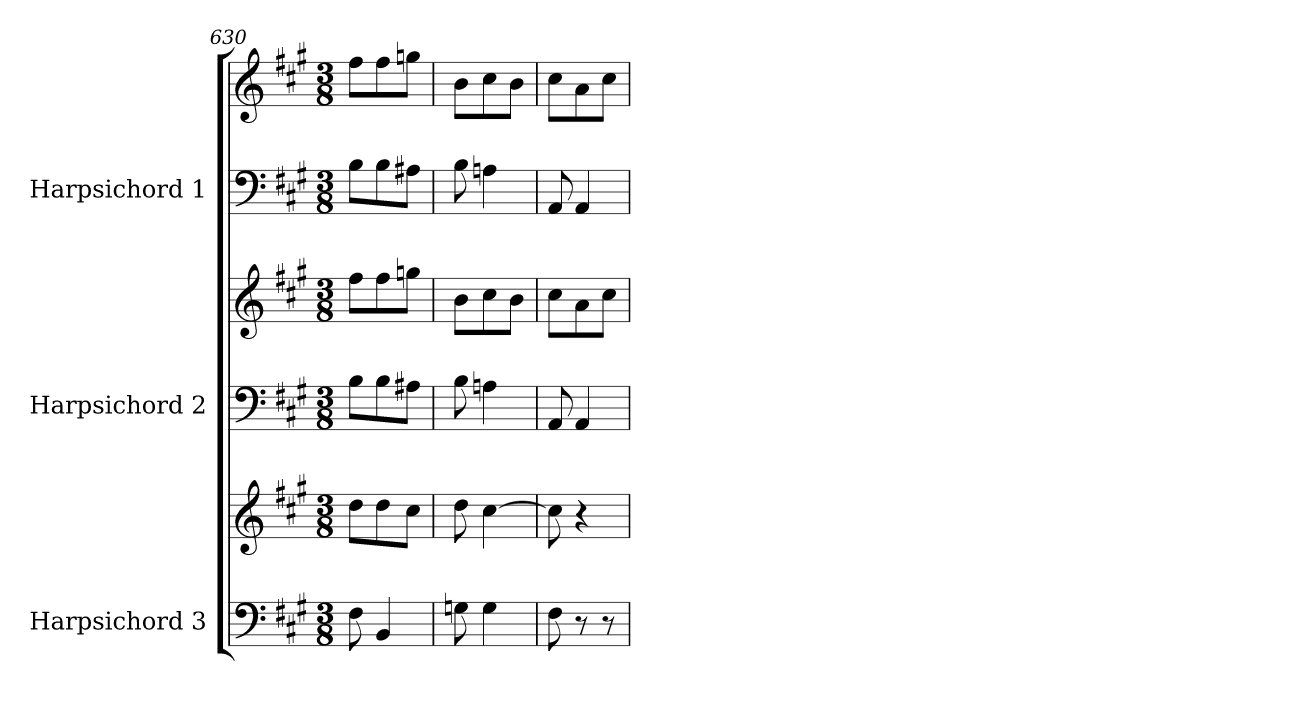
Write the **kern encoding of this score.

**kern	**kern	**kern	**kern	**kern	**kern
*part3	*part3	*part2	*part2	*part1	*part1
*staff6	*staff5	*staff4	*staff3	*staff2	*staff1
*I"Harpsichord 3	*	*I"Harpsichord 2	*	*I"Harpsichord 1	*
*I'Hp	*	*I'Hp	*	*I'Hp	*
*clefF4	*clefG2	*clefF4	*clefG2	*clefF4	*clefG2
*k[f#c#g#]	*k[f#c#g#]	*k[f#c#g#]	*k[f#c#g#]	*k[f#c#g#]	*k[f#c#g#]
*M3/8	*M3/8	*M3/8	*M3/8	*M3/8	*M3/8
=630	=630	=630	=630	=630	=630
8F#\	8dd\L	8B\L	8ff#\L	8B\L	8ff#\L
4BB/	8dd\	8B\	8ff#\	8B\	8ff#\
.	8cc#\J	8A#X\J	8ggn\J	8A#X\J	8ggn\J
=631	=631	=631	=631	=631	=631
8Gn\	8dd\	8B\	8b\L	8B\	8b\L
4G\	[4cc#\	4An\	8cc#\	4An\	8cc#\
.	.	.	8b\J	.	8b\J
=632	=632	=632	=632	=632	=632
8F#\	8cc#\]	8AA/	8cc#\L	8AA/	8cc#\L
8r	4r	4AA/	8a\	4AA/	8a\
8r	.	.	8cc#\J	.	8cc#\J
=	=	=	=	=	=
*-	*-	*-	*-	*-	*-
